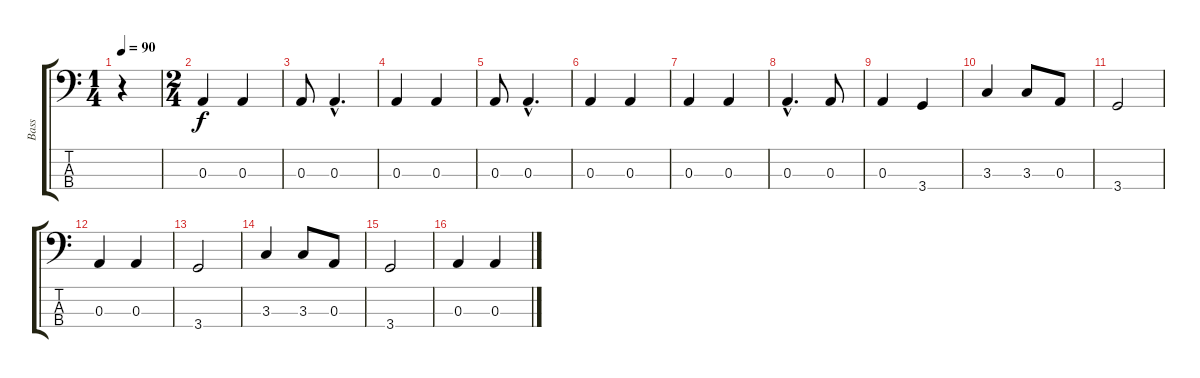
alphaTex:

\track ("Bass" "Bass") {instrument electricbasspick}
\staff {score tabs}
\tuning (G2 D2 A1 E1) {hide}
\ts (1 4)
\tempo 90
\clef f4
\ks c
r.4{dy f} |
\ts (2 4)
0.3.4 0.3.4 |
0.3.8 0.3{hac}.4{d} |
0.3.4 0.3.4 |
0.3.8 0.3{hac}.4{d} |
0.3.4 0.3.4 |
0.3.4 0.3.4 |
0.3{hac}.4{d} 0.3.8 |
0.3.4 3.4.4 |
3.3.4 3.3.8 0.3.8 |
3.4.2 |
0.3.4 0.3.4 |
3.4.2 |
3.3.4 3.3.8 0.3.8 |
3.4.2 |
0.3.4 0.3.4
